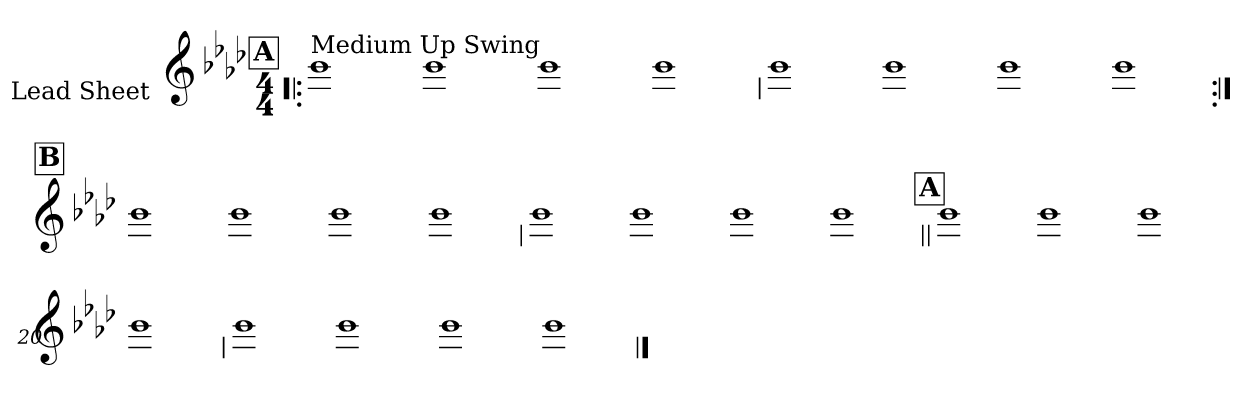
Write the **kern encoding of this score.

**kern
*part1
*staff1
*I"Lead Sheet
*stria0
*clefG2
*k[b-e-a-d-]
*A-:
*M4/4
!!LO:REH:place=s1:a:t=A
=1!|:
!LO:TX:a:t=Medium Up Swing
1b-
=2-
1b-
=3-
1b-
=4-
1b-
!!LO:LB:g=z
=5
1b-
=6-
1b-
=7-
1b-
=8-
1b-
!!LO:LB:g=z
!!LO:REH:place=s1:a:t=B
=9:|!
1b-
=10-
1b-
=11-
1b-
=12-
1b-
!!LO:LB:g=z
=13
1b-
=14-
1b-
=15-
1b-
=16-
1b-
!!LO:LB:g=z
!!LO:REH:place=s1:a:t=A
=17||
1b-
=18-
1b-
=19-
1b-
=20-
1b-
!!LO:LB:g=z
=21
1b-
=22-
1b-
=23-
1b-
=24-
1b-
==
*-
